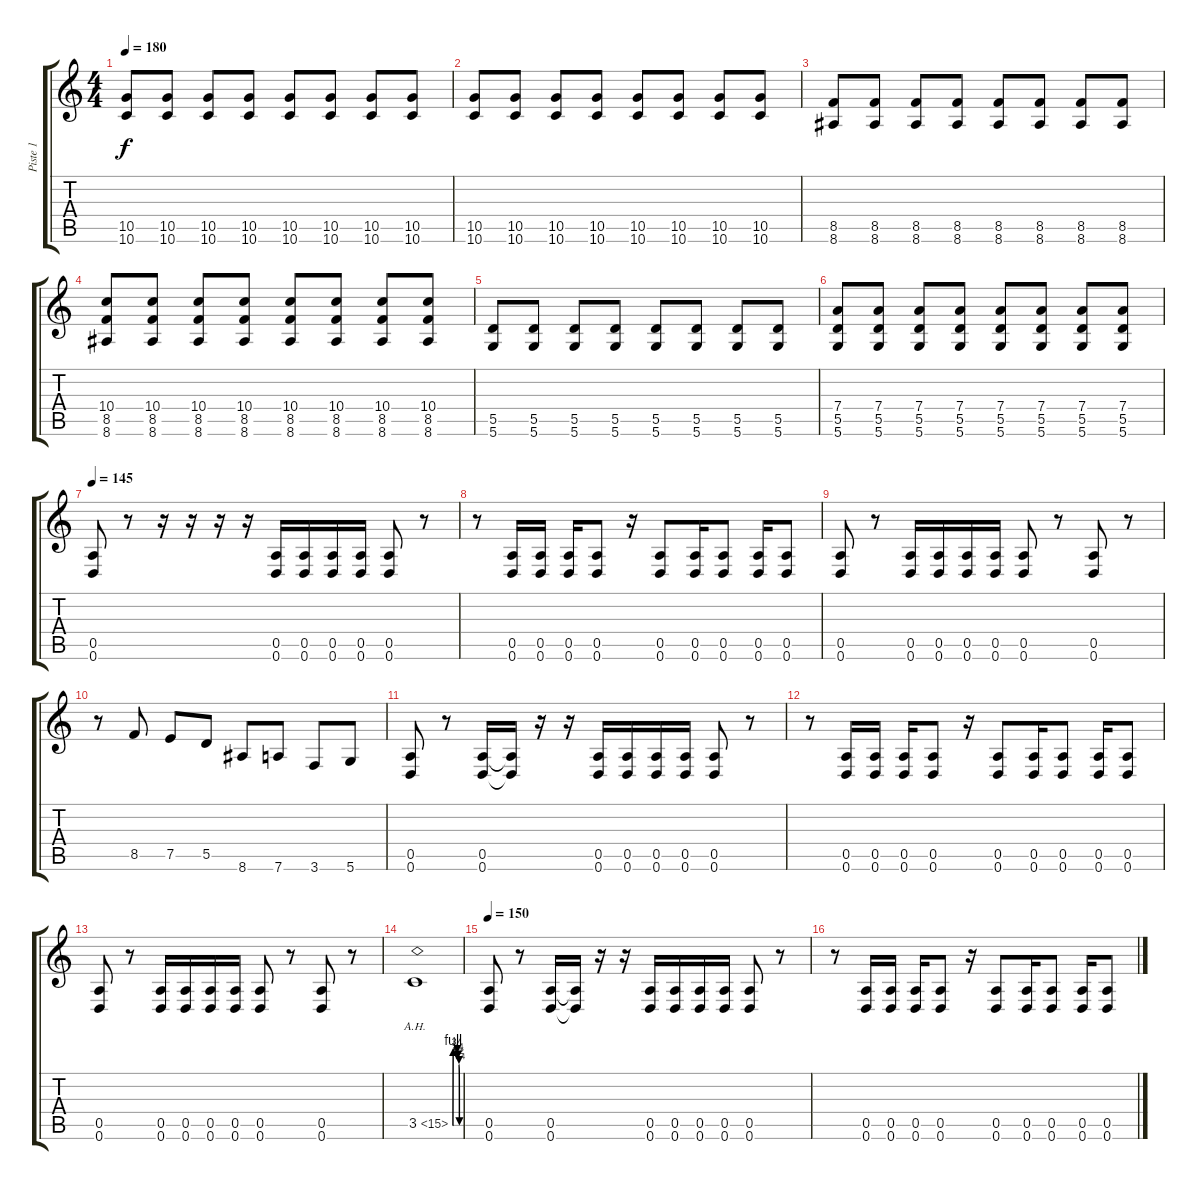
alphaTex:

\track ("Piste 1" "Piste 1") {instrument distortionguitar}
\staff {score tabs}
\tuning (E4 B3 G3 D3 A2 D2) {hide}
\ts (4 4)
\tempo 180
\clef g2
\ks c
(10.5 10.6).8{dy f} (10.5 10.6).8 (10.5 10.6).8 (10.5 10.6).8 (10.5 10.6).8 (10.5 10.6).8 (10.5 10.6).8 (10.5 10.6).8 |
(10.5 10.6).8 (10.5 10.6).8 (10.5 10.6).8 (10.5 10.6).8 (10.5 10.6).8 (10.5 10.6).8 (10.5 10.6).8 (10.5 10.6).8 |
(8.5 8.6).8 (8.5 8.6).8 (8.5 8.6).8 (8.5 8.6).8 (8.5 8.6).8 (8.5 8.6).8 (8.5 8.6).8 (8.5 8.6).8 |
(10.4 8.5 8.6).8 (10.4 8.5 8.6).8 (10.4 8.5 8.6).8 (10.4 8.5 8.6).8 (10.4 8.5 8.6).8 (10.4 8.5 8.6).8 (10.4 8.5 8.6).8 (10.4 8.5 8.6).8 |
(5.5 5.6).8 (5.5 5.6).8 (5.5 5.6).8 (5.5 5.6).8 (5.5 5.6).8 (5.5 5.6).8 (5.5 5.6).8 (5.5 5.6).8 |
(7.4 5.5 5.6).8 (7.4 5.5 5.6).8 (7.4 5.5 5.6).8 (7.4 5.5 5.6).8 (7.4 5.5 5.6).8 (7.4 5.5 5.6).8 (7.4 5.5 5.6).8 (7.4 5.5 5.6).8 |
\tempo 145
(0.5 0.6).8 r.8 r.16 r.16 r.16 r.16 (0.5 0.6).16 (0.5 0.6).16 (0.5 0.6).16 (0.5 0.6).16 (0.5 0.6).8 r.8 |
r.8 (0.5 0.6).16 (0.5 0.6).16 (0.5 0.6).16 (0.5 0.6).8 r.16 (0.5 0.6).8 (0.5 0.6).16 (0.5 0.6).8 (0.5 0.6).16 (0.5 0.6).8 |
(0.5 0.6).8 r.8 (0.5 0.6).16 (0.5 0.6).16 (0.5 0.6).16 (0.5 0.6).16 (0.5 0.6).8 r.8 (0.5 0.6).8 r.8 |
r.8 8.5.8 7.5.8 5.5.8 8.6.8 7.6.8 3.6.8 5.6.8 |
(0.5 0.6).8 r.8 (0.5 0.6).16 (0.5{t} 0.6{t}).16 r.16 r.16 (0.5 0.6).16 (0.5 0.6).16 (0.5 0.6).16 (0.5 0.6).16 (0.5 0.6).8 r.8 |
r.8 (0.5 0.6).16 (0.5 0.6).16 (0.5 0.6).16 (0.5 0.6).8 r.16 (0.5 0.6).8 (0.5 0.6).16 (0.5 0.6).8 (0.5 0.6).16 (0.5 0.6).8 |
(0.5 0.6).8 r.8 (0.5 0.6).16 (0.5 0.6).16 (0.5 0.6).16 (0.5 0.6).16 (0.5 0.6).8 r.8 (0.5 0.6).8 r.8 |
3.5{be (custom 0 0 2 4 6 4 15 4 28 4 41 3 48 2 56 1 60 0) ah 12}.1 |
\tempo 150
(0.5 0.6).8 r.8 (0.5 0.6).16 (0.5{t} 0.6{t}).16 r.16 r.16 (0.5 0.6).16 (0.5 0.6).16 (0.5 0.6).16 (0.5 0.6).16 (0.5 0.6).8 r.8 |
r.8 (0.5 0.6).16 (0.5 0.6).16 (0.5 0.6).16 (0.5 0.6).8 r.16 (0.5 0.6).8 (0.5 0.6).16 (0.5 0.6).8 (0.5 0.6).16 (0.5 0.6).8
